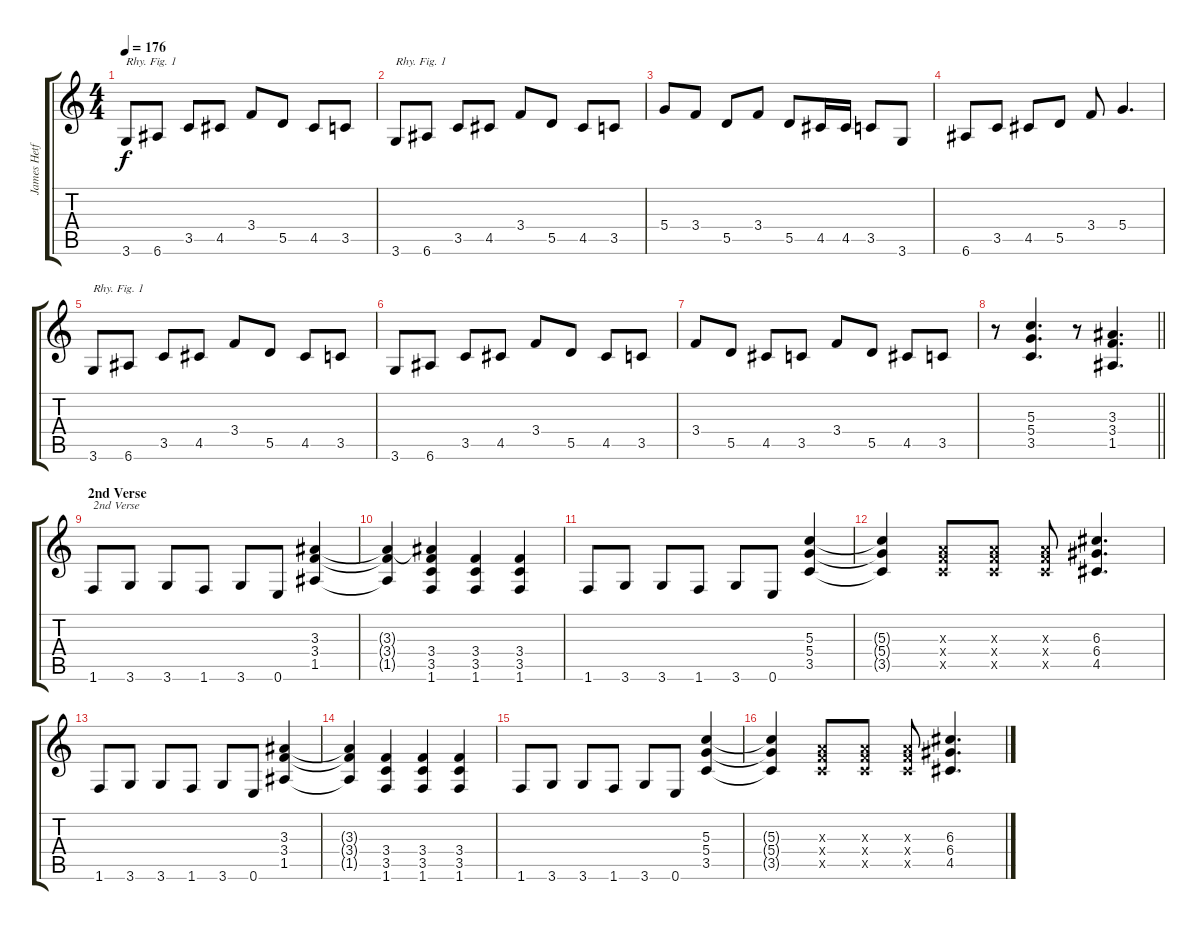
\track ("James Hetfield" "James Hetf") {instrument distortionguitar}
\staff {score tabs}
\tuning (E4 B3 G3 D3 A2 E2) {hide}
\ts (4 4)
\tempo 176
\clef g2
\ks c
3.6.8{txt "Rhy. Fig. 1" dy f} 6.6.8 3.5.8 4.5.8 3.4.8 5.5.8 4.5.8 3.5.8 |
3.6.8{txt "Rhy. Fig. 1"} 6.6.8 3.5.8 4.5.8 3.4.8 5.5.8 4.5.8 3.5.8 |
5.4.8 3.4.8 5.5.8 3.4.8 5.5.8 4.5.16 4.5.16 3.5.8 3.6.8 |
6.6.8 3.5.8 4.5.8 5.5.8 3.4.8 5.4.4{d} |
3.6.8{txt "Rhy. Fig. 1"} 6.6.8 3.5.8 4.5.8 3.4.8 5.5.8 4.5.8 3.5.8 |
3.6.8 6.6.8 3.5.8 4.5.8 3.4.8 5.5.8 4.5.8 3.5.8 |
3.4.8 5.5.8 4.5.8 3.5.8 3.4.8 5.5.8 4.5.8 3.5.8 |
\barLineRight lightlight
r.8 (5.3 5.4 3.5).4{d} r.8 (3.3 3.4 1.5).4{d} |
\section ("" "2nd Verse")
1.6.8{txt "2nd Verse"} 3.6.8 3.6.8 1.6.8 3.6.8 0.6.8 (3.3 3.4 1.5).4 |
(3.3{t} 3.4{t} 1.5{t}).4 (3.3{t} 3.4 3.5 1.6).4 (3.4 3.5 1.6).4 (3.4 3.5 1.6).4 |
1.6.8 3.6.8 3.6.8 1.6.8 3.6.8 0.6.8 (5.3 5.4 3.5).4 |
(5.3{t} 5.4{t} 3.5{t}).4 (2.3{x} 3.4{x} 3.5{x}).8 (2.3{x} 3.4{x} 3.5{x}).8 (2.3{x} 3.4{x} 3.5{x}).8 (6.3 6.4 4.5).4{d} |
1.6.8 3.6.8 3.6.8 1.6.8 3.6.8 0.6.8 (3.3 3.4 1.5).4 |
(3.3{t} 3.4{t} 1.5{t}).4 (3.4 3.5 1.6).4 (3.4 3.5 1.6).4 (3.4 3.5 1.6).4 |
1.6.8 3.6.8 3.6.8 1.6.8 3.6.8 0.6.8 (5.3 5.4 3.5).4 |
(5.3{t} 5.4{t} 3.5{t}).4 (2.3{x} 3.4{x} 3.5{x}).8 (2.3{x} 3.4{x} 3.5{x}).8 (2.3{x} 3.4{x} 3.5{x}).8 (6.3 6.4 4.5).4{d}
